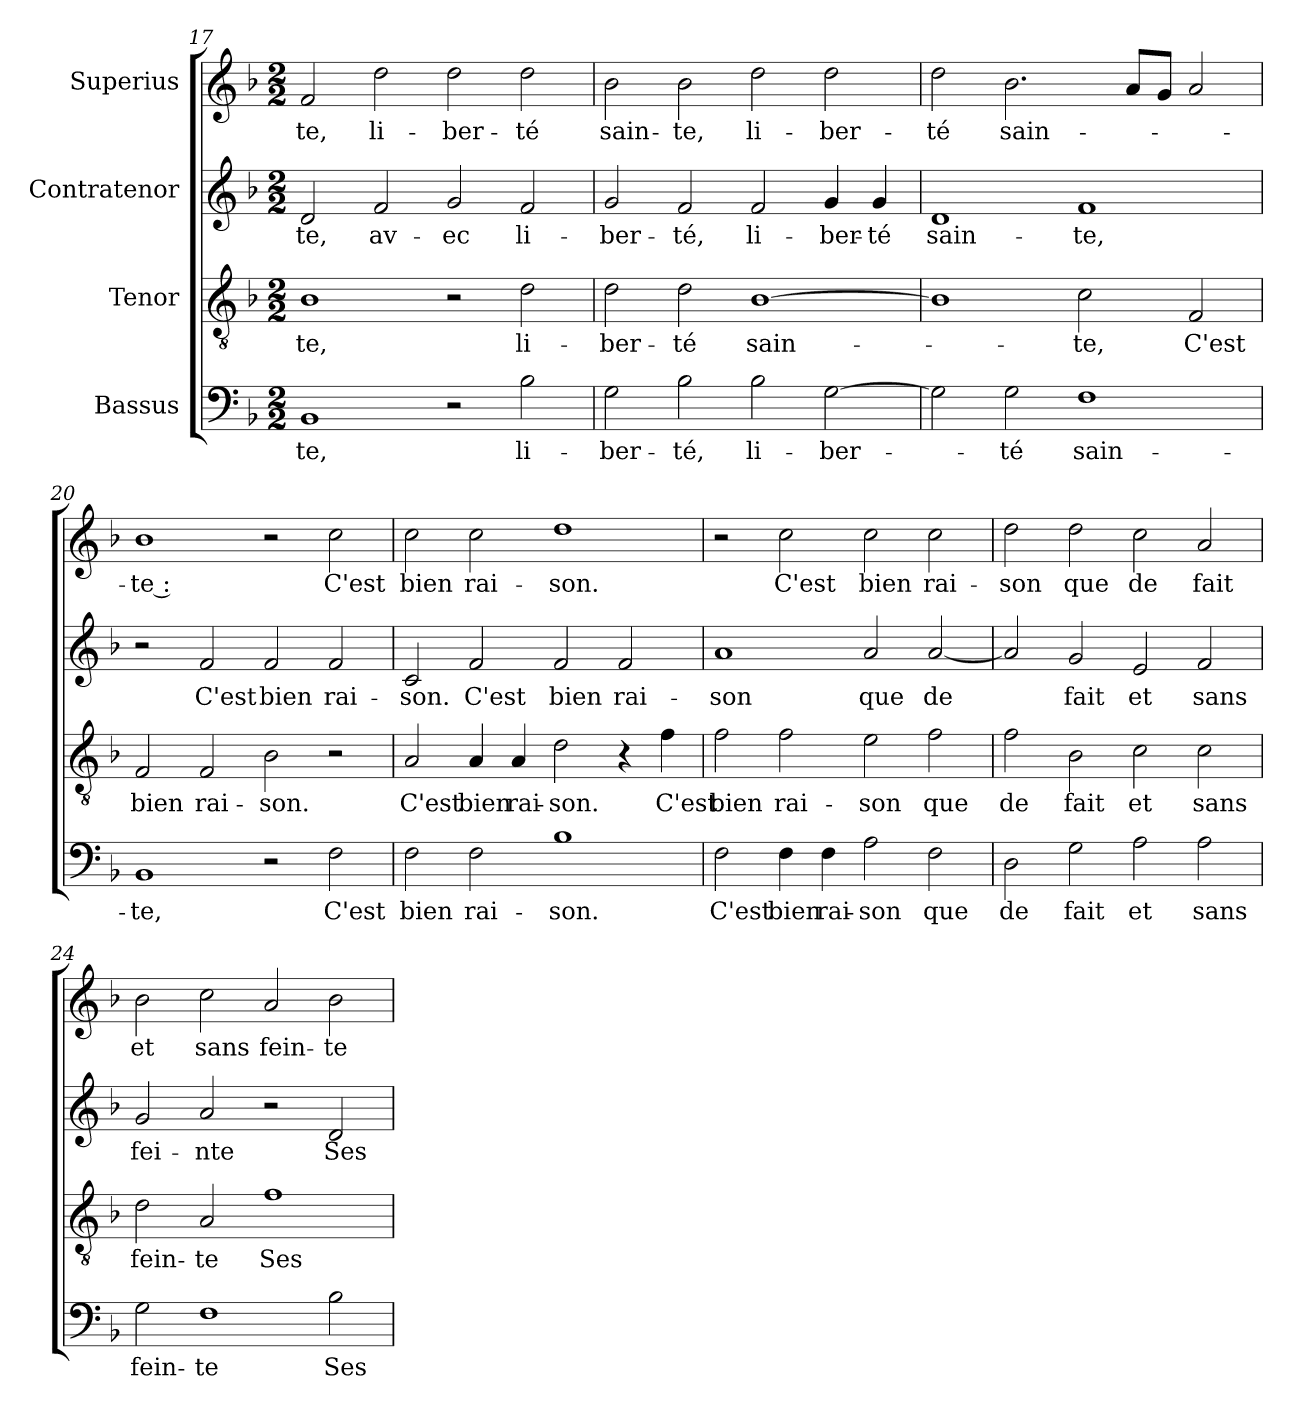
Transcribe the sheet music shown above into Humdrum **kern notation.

**kern	**text	**kern	**text	**kern	**text	**kern	**text
*part4	*part4	*part3	*part3	*part2	*part2	*part1	*part1
*staff4	*staff4	*staff3	*staff3	*staff2	*staff2	*staff1	*staff1
*I"Bassus	*	*I"Tenor	*	*I"Contratenor	*	*I"Superius	*
*clefF4	*	*clefGv2	*	*clefG2	*	*clefG2	*
*	*	*ITrd7c12	*	*	*	*	*
*k[b-]	*	*k[b-]	*	*k[b-]	*	*k[b-]	*
*F:	*	*F:	*	*F:	*	*F:	*
*M2/2	*	*M2/2	*	*M2/2	*	*M2/2	*
=17	=17	=17	=17	=17	=17	=17	=17
1BB-/	-te,	1BB-\	-te,	2d/	-te,	2f/	-te,
.	.	.	.	2f/	av-	2dd\	li-
2r	.	2r	.	2g/	-ec	2dd\	-ber-
2B-\	li-	2D\	li-	2f/	li-	2dd\	-té
!!LO:LB:g=z
=18	=18	=18	=18	=18	=18	=18	=18
2G\	-ber-	2D\	-ber-	2g/	-ber-	2b-\	sain-
2B-\	-té,	2D\	-té	2f/	-té,	2b-\	-te,
2B-\	li-	[1BB-\	sain-	2f/	li-	2dd\	li-
[2G\	-ber-	.	.	4g/	-ber-	2dd\	-ber-
.	.	.	.	4g/	-té	.	.
=19	=19	=19	=19	=19	=19	=19	=19
2G\]	.	1BB-\]	.	1d/	sain-	2dd\	-té
2G\	-té	.	.	.	.	2.b-\	sain-
1F\	sain-	2C\	-te,	1f/	-te,	.	.
.	.	.	.	.	.	8a/L	.
.	.	.	.	.	.	8g/J	.
.	.	2FF/	C'est	.	.	2a/	.
=20	=20	=20	=20	=20	=20	=20	=20
1BB-/	-te,	2FF/	bien	2r	.	1b-\	-te :
.	.	2FF/	rai-	2f/	C'est	.	.
2r	.	2BB-\	-son.	2f/	bien	2r	.
2F\	C'est	2r	.	2f/	rai-	2cc\	C'est
=21	=21	=21	=21	=21	=21	=21	=21
2F\	bien	2AA/	C'est	2c/	-son.	2cc\	bien
2F\	rai-	4AA/	bien	2f/	C'est	2cc\	rai-
.	.	4AA/	rai-	.	.	.	.
1B-\	-son.	2D\	-son.	2f/	bien	1dd\	-son.
.	.	4r	.	2f/	rai-	.	.
.	.	4F\	C'est	.	.	.	.
=22	=22	=22	=22	=22	=22	=22	=22
2F\	C'est	2F\	bien	1a/	-son	2r	.
4F\	bien	2F\	rai-	.	.	2cc\	C'est
4F\	rai-	.	.	.	.	.	.
2A\	-son	2E\	-son	2a/	que	2cc\	bien
2F\	que	2F\	que	[2a/	de	2cc\	rai-
!!LO:PB:g=z
=23	=23	=23	=23	=23	=23	=23	=23
2D\	de	2F\	de	2a/]	.	2dd\	-son
2G\	fait	2BB-\	fait	2g/	fait	2dd\	que
2A\	et	2C\	et	2e/	et	2cc\	de
2A\	sans	2C\	sans	2f/	sans	2a/	fait
=24	=24	=24	=24	=24	=24	=24	=24
2G\	fein-	2D\	fein-	2g/	fei-	2b-\	et
1F\	-te	2AA/	-te	2a/	-nte	2cc\	sans
.	.	1F\	Ses	2r	.	2a/	fein-
2B-\	Ses	.	.	2d/	Ses	2b-\	-te
=	=	=	=	=	=	=	=
*-	*-	*-	*-	*-	*-	*-	*-
